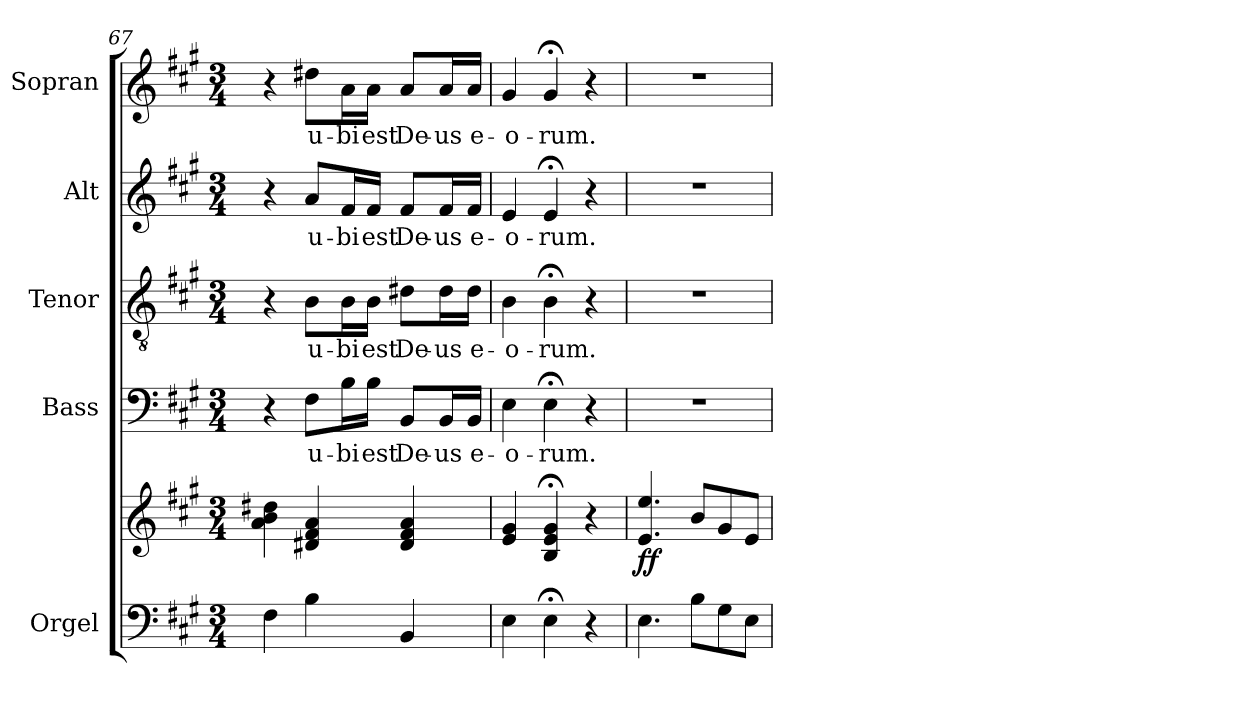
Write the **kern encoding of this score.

**kern	**kern	**dynam	**kern	**text	**kern	**text	**kern	**text	**kern	**text
*part5	*part5	*part5	*part4	*part4	*part3	*part3	*part2	*part2	*part1	*part1
*staff6	*staff5	*staff5/6	*staff4	*staff4	*staff3	*staff3	*staff2	*staff2	*staff1	*staff1
*I"Orgel	*	*	*I"Bass	*	*I"Tenor	*	*I"Alt	*	*I"Sopran	*
*I'Org.	*	*	*I'B	*	*I'T	*	*I'A	*	*I'S	*
*clefF4	*clefG2	*	*clefF4	*	*clefGv2	*	*clefG2	*	*clefG2	*
*k[f#c#g#]	*k[f#c#g#]	*	*k[f#c#g#]	*	*k[f#c#g#]	*	*k[f#c#g#]	*	*k[f#c#g#]	*
*A:	*A:	*	*A:	*	*A:	*	*A:	*	*A:	*
*M3/4	*M3/4	*	*M3/4	*	*M3/4	*	*M3/4	*	*M3/4	*
=67	=67	=67	=67	=67	=67	=67	=67	=67	=67	=67
4F#\	4a\ 4b\ 4dd#X\	.	4r	.	4r	.	4r	.	4r	.
!	!	!	!	!LO:LY:b	!	!LO:LY:b	!	!LO:LY:b	!	!LO:LY:b
4B\	4d#X/ 4f#/ 4a/	.	8F#\L	u-	8B\L	u-	8a/L	u-	8dd#X\L	u-
!	!	!	!	!LO:LY:b	!	!LO:LY:b	!	!LO:LY:b	!	!LO:LY:b
.	.	.	16B\L	-bi	16B\L	-bi	16f#/L	-bi	16a\L	-bi
!	!	!	!	!LO:LY:b	!	!LO:LY:b	!	!LO:LY:b	!	!LO:LY:b
.	.	.	16B\JJ	est	16B\JJ	est	16f#/JJ	est	16a\JJ	est
!	!	!	!	!LO:LY:b	!	!LO:LY:b	!	!LO:LY:b	!	!LO:LY:b
4BB/	4d#/ 4f#/ 4a/	.	8BB/L	De-	8d#X\L	De-	8f#/L	De-	8a/L	De-
!	!	!	!	!LO:LY:b	!	!LO:LY:b	!	!LO:LY:b	!	!LO:LY:b
.	.	.	16BB/L	-us	16d#\L	-us	16f#/L	-us	16a/L	-us
!	!	!	!	!LO:LY:b	!	!LO:LY:b	!	!LO:LY:b	!	!LO:LY:b
.	.	.	16BB/JJ	e-	16d#\JJ	e-	16f#/JJ	e-	16a/JJ	e-
!!LO:PB:g=z
=68	=68	=68	=68	=68	=68	=68	=68	=68	=68	=68
!	!	!	!	!LO:LY:b	!	!LO:LY:b	!	!LO:LY:b	!	!LO:LY:b
4E\	4e/ 4g#/	.	4E\	-o-	4B\	-o-	4e/	-o-	4g#/	-o-
!	!	!	!	!LO:LY:b	!	!LO:LY:b	!	!LO:LY:b	!	!LO:LY:b
4E;<\	4B/;< 4e/;< 4g#/;<	.	4E;<\	-rum.	4B;<\	-rum.	4e;</	-rum.	4g#;</	-rum.
4r	4r	.	4r	.	4r	.	4r	.	4r	.
=69	=69	=69	=69	=69	=69	=69	=69	=69	=69	=69
!	!	!LO:DY:b	!	!	!	!	!	!	!	!
4.E\	4.e/ 4.ee/	ff	2.r	.	2.r	.	2.r	.	2.r	.
8B\L	8b/L	.	.	.	.	.	.	.	.	.
8G#\	8g#/	.	.	.	.	.	.	.	.	.
8E\J	8e/J	.	.	.	.	.	.	.	.	.
=	=	=	=	=	=	=	=	=	=	=
*-	*-	*-	*-	*-	*-	*-	*-	*-	*-	*-
